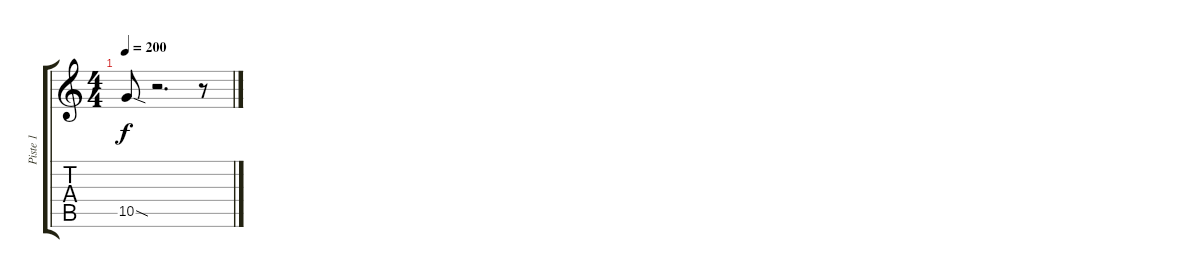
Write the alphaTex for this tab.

\track ("Piste 1" "Piste 1") {instrument distortionguitar}
\staff {score tabs}
\tuning (E4 B3 G3 D3 A2 E2) {hide}
\ts (4 4)
\tempo 200
\clef g2
\ks c
10.5{sod t}.8{dy f} r.2{d} r.8
